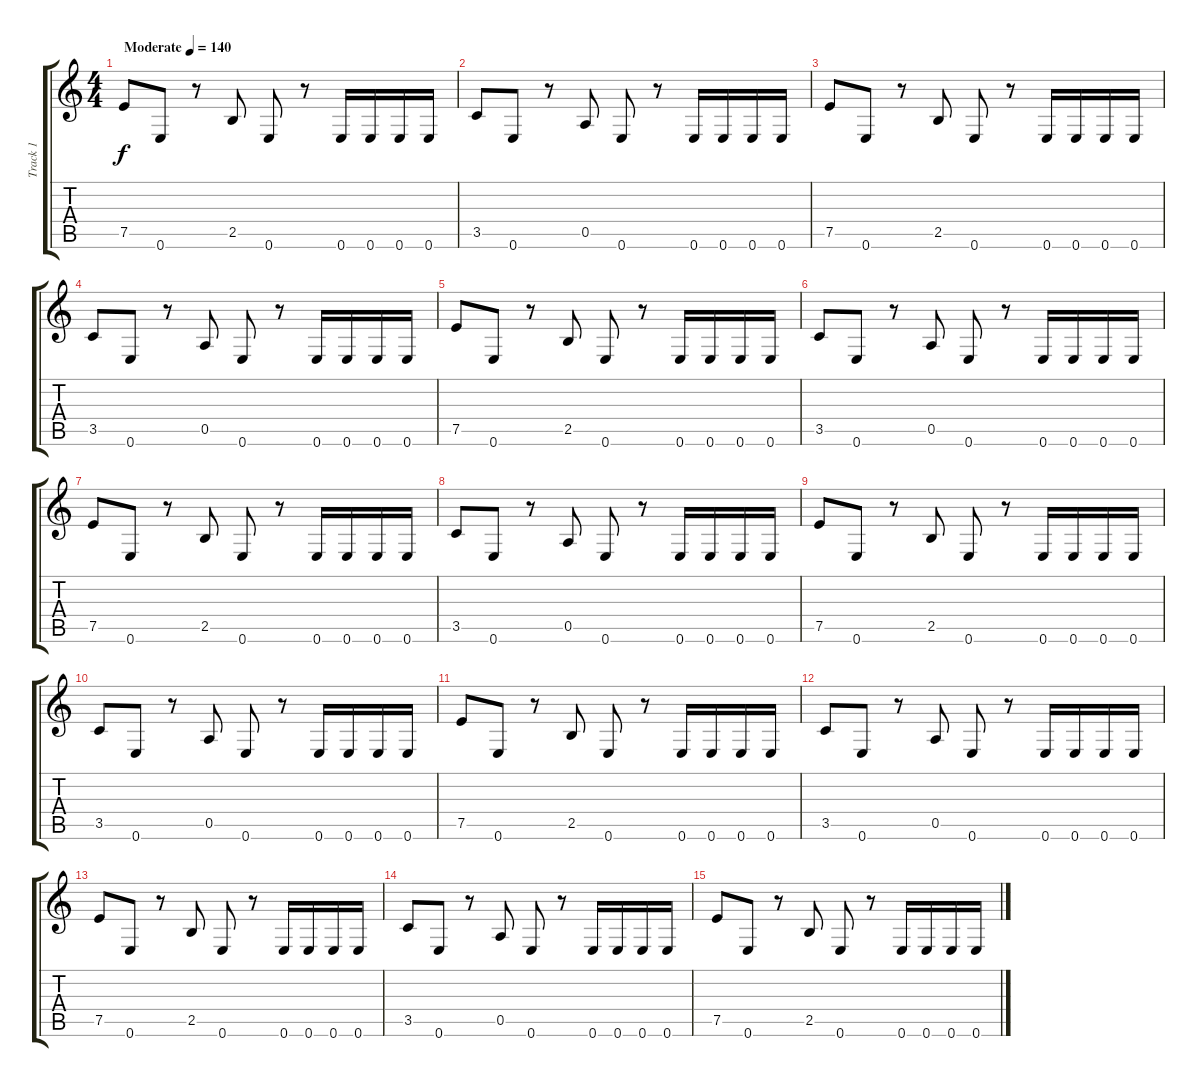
\track ("Track 1" "Track 1") {instrument distortionguitar}
\staff {score tabs}
\tuning (E4 B3 G3 D3 A2 E2) {hide}
\ts (4 4)
\tempo (140 "Moderate")
\clef g2
\ks c
7.5.8{dy f instrument distortionguitar} 0.6.8 r.8 2.5.8 0.6.8 r.8 0.6.16 0.6.16 0.6.16 0.6.16 |
3.5.8 0.6.8 r.8 0.5.8 0.6.8 r.8 0.6.16 0.6.16 0.6.16 0.6.16 |
7.5.8 0.6.8 r.8 2.5.8 0.6.8 r.8 0.6.16 0.6.16 0.6.16 0.6.16 |
3.5.8 0.6.8 r.8 0.5.8 0.6.8 r.8 0.6.16 0.6.16 0.6.16 0.6.16 |
7.5.8 0.6.8 r.8 2.5.8 0.6.8 r.8 0.6.16 0.6.16 0.6.16 0.6.16 |
3.5.8 0.6.8 r.8 0.5.8 0.6.8 r.8 0.6.16 0.6.16 0.6.16 0.6.16 |
7.5.8 0.6.8 r.8 2.5.8 0.6.8 r.8 0.6.16 0.6.16 0.6.16 0.6.16 |
3.5.8 0.6.8 r.8 0.5.8 0.6.8 r.8 0.6.16 0.6.16 0.6.16 0.6.16 |
7.5.8 0.6.8 r.8 2.5.8 0.6.8 r.8 0.6.16 0.6.16 0.6.16 0.6.16 |
3.5.8 0.6.8 r.8 0.5.8 0.6.8 r.8 0.6.16 0.6.16 0.6.16 0.6.16 |
7.5.8 0.6.8 r.8 2.5.8 0.6.8 r.8 0.6.16 0.6.16 0.6.16 0.6.16 |
3.5.8 0.6.8 r.8 0.5.8 0.6.8 r.8 0.6.16 0.6.16 0.6.16 0.6.16 |
7.5.8 0.6.8 r.8 2.5.8 0.6.8 r.8 0.6.16 0.6.16 0.6.16 0.6.16 |
3.5.8 0.6.8 r.8 0.5.8 0.6.8 r.8 0.6.16 0.6.16 0.6.16 0.6.16 |
7.5.8 0.6.8 r.8 2.5.8 0.6.8 r.8 0.6.16 0.6.16 0.6.16 0.6.16
